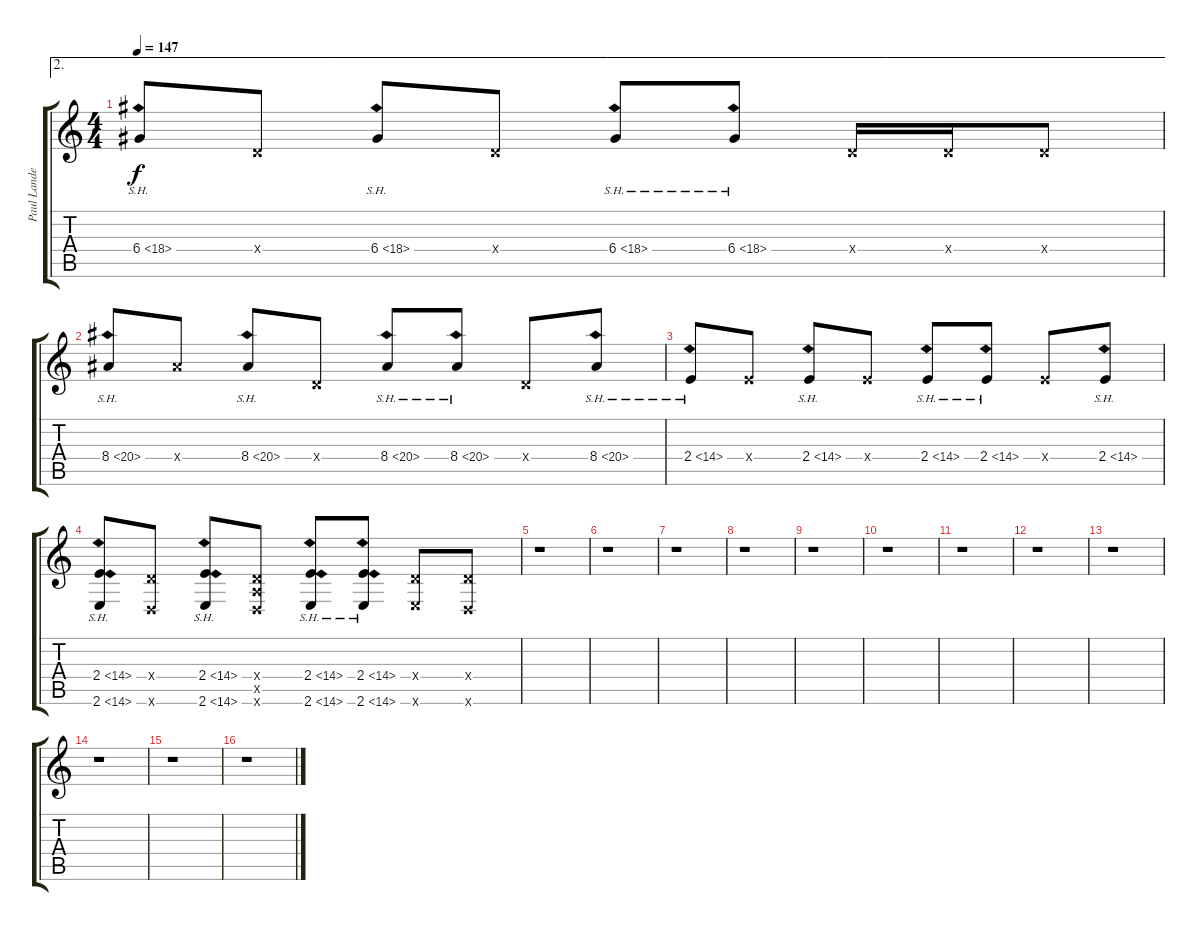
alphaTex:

\track ("Paul Landers (Guitar 2)" "Paul Lande") {instrument distortionguitar}
\staff {score tabs}
\tuning (E4 B3 G3 D3 A2 D2) {hide}
\ae 2
\ts (4 4)
\tempo 147
\clef g2
\ks c
6.4{sh 12}.8{dy f} 0.4{x}.8 6.4{sh 12}.8 0.4{x}.8 6.4{sh 12}.8 6.4{sh 12}.8 0.4{x}.16 0.4{x}.16 0.4{x}.8 |
8.4{sh 12}.8 8.4{x}.8 8.4{sh 12}.8 0.4{x}.8 8.4{sh 12}.8 8.4{sh 12}.8 0.4{x}.8 8.4{sh 12}.8 |
2.4{sh 12}.8 2.4{x}.8 2.4{sh 12}.8 2.4{x}.8 2.4{sh 12}.8 2.4{sh 12}.8 2.4{x}.8 2.4{sh 12}.8 |
(2.4{sh 12} 2.6{sh 12}).8 (0.4{x} 0.6{x}).8 (2.4{sh 12} 2.6{sh 12}).8 (0.4{x} 0.5{x} 0.6{x}).8 (2.4{sh 12} 2.6{sh 12}).8 (2.4{sh 12} 2.6{sh 12}).8 (0.4{x} 2.6{x}).8 (0.4{x} 0.6{x}).8 |
r.1 |
r.1 |
r.1 |
r.1 |
r.1 |
r.1 |
r.1 |
r.1 |
r.1 |
r.1 |
r.1 |
r.1
